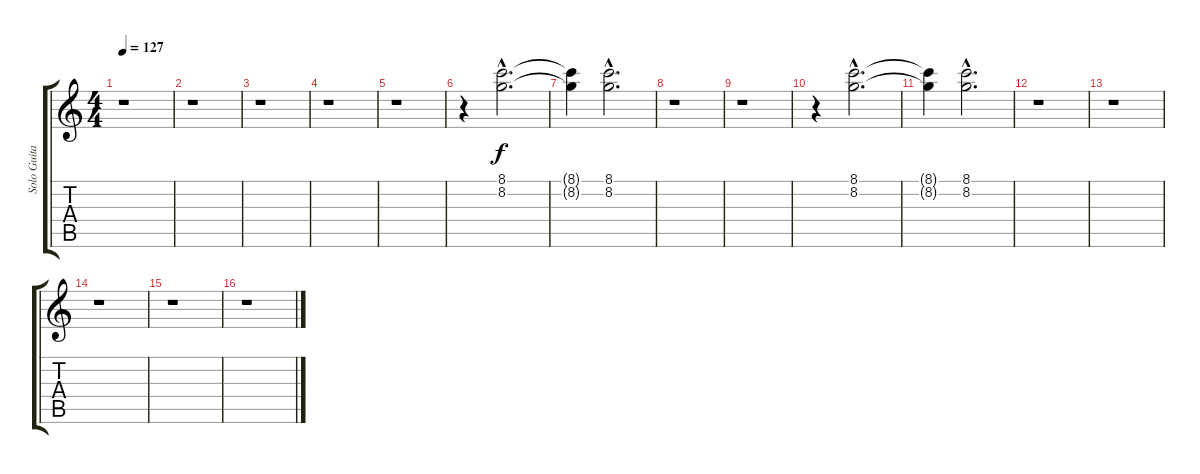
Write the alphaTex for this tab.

\track ("Solo Guitar" "Solo Guita") {instrument overdrivenguitar}
\staff {score tabs}
\tuning (E4 B3 G3 D3 A2 E2) {hide}
\ts (4 4)
\tempo 127
\clef g2
\ks c
r.1{dy f} |
r.1 |
r.1 |
r.1 |
r.1 |
r.4 (8.1{hac} 8.2{hac}).2{d} |
(8.1{t} 8.2{t}).4 (8.1{hac} 8.2{hac}).2{d} |
r.1 |
r.1 |
r.4 (8.1{hac} 8.2{hac}).2{d} |
(8.1{t} 8.2{t}).4 (8.1{hac} 8.2{hac}).2{d} |
r.1 |
r.1 |
r.1 |
r.1 |
r.1
